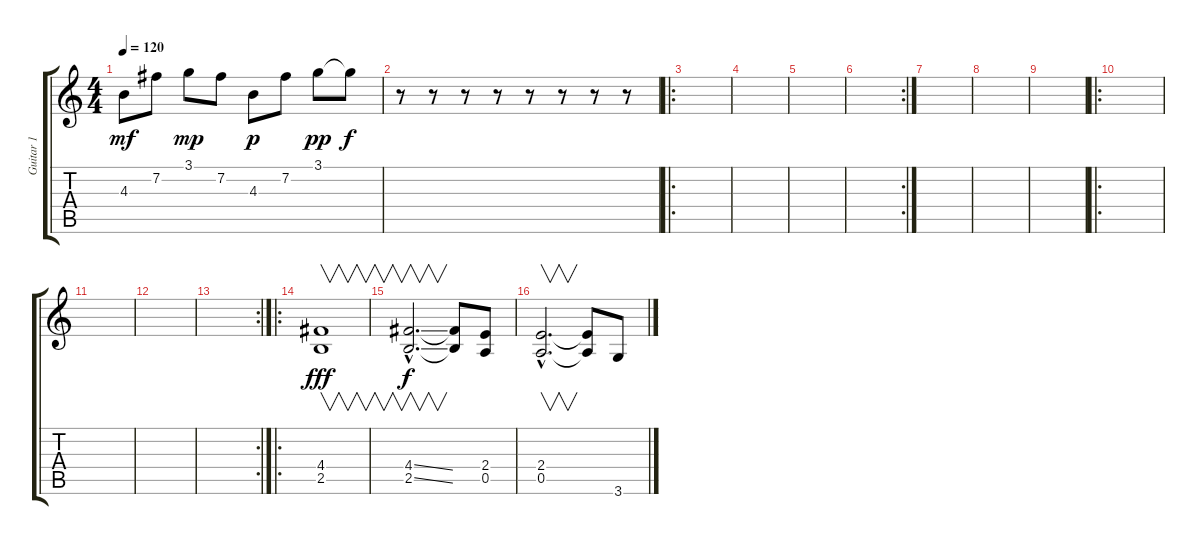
\track ("Guitar 1" "Guitar 1") {instrument acousticguitarsteel}
\staff {score tabs}
\tuning (E4 B3 G3 D3 A2 E2) {hide}
\ts (4 4)
\tempo 120
\clef g2
\ks c
4.3.8{dy mf} 7.2.8 3.1.8{dy mp} 7.2.8 4.3.8{dy p} 7.2.8 3.1.8{dy pp} 3.1{t}.8{dy f} |
r.8 r.8 r.8 r.8 r.8 r.8 r.8 r.8 |
\ro
|
|
|
\rc 2
|
|
|
|
\ro
|
|
|
\rc 2
|
\ro
(4.4 2.5).1{v dy fff volume 13 instrument distortionguitar} |
(4.4{ss hac} 2.5{ss hac}).2{v d dy f} (4.4{t} 2.5{t}).8 (2.4 0.5).8 |
(2.4{hac} 0.5{hac}).2{v d} (2.4{t} 0.5{t}).8 3.6.8
